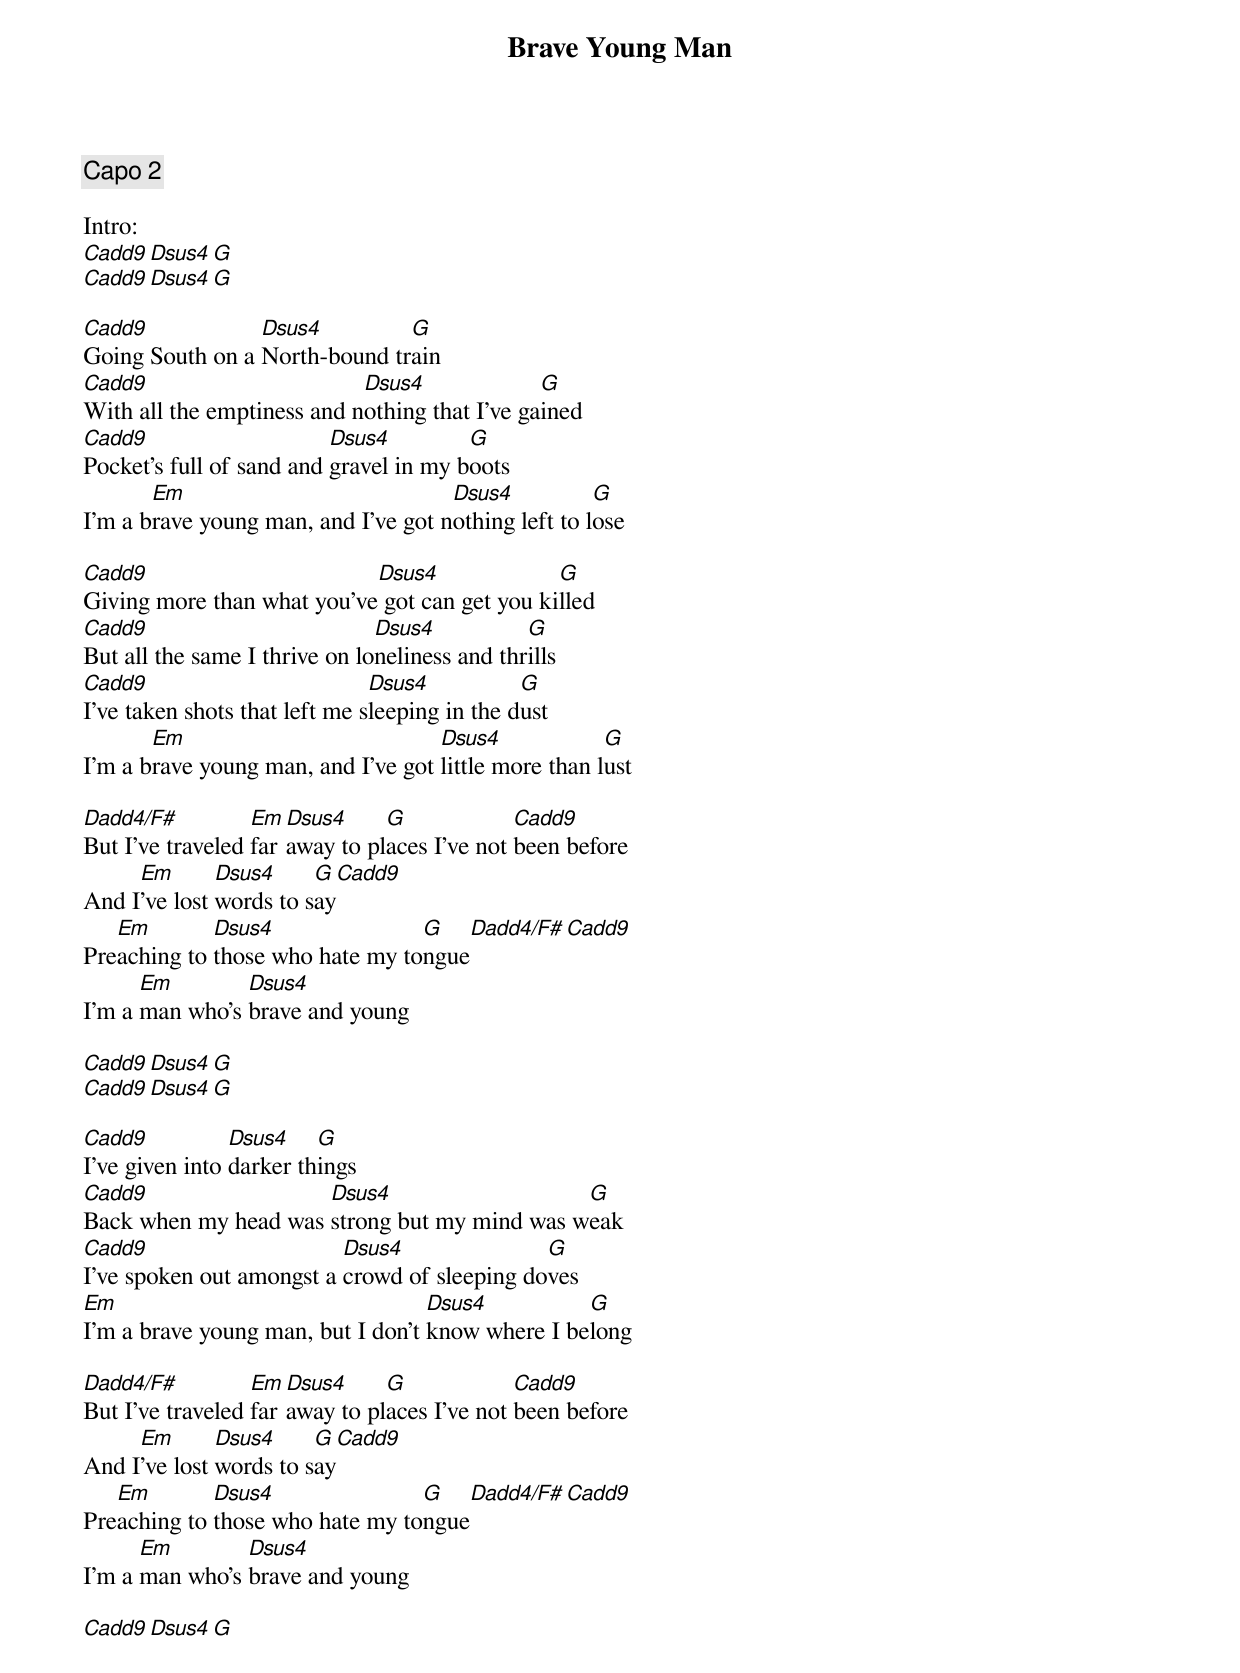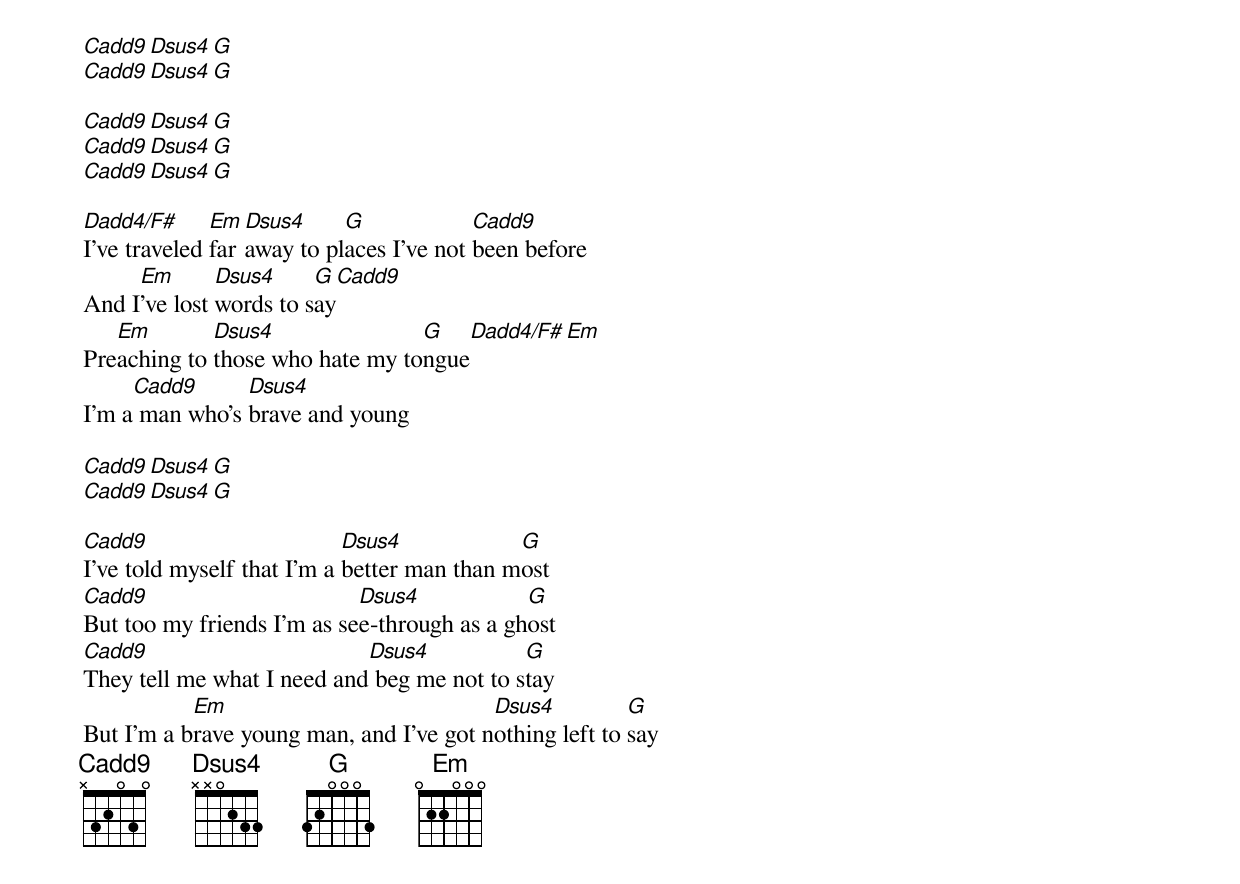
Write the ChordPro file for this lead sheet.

{title:Brave Young Man}
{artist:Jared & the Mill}
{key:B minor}
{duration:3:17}
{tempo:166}
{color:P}

{comment: Capo 2}

Intro:
[Cadd9][Dsus4][G]
[Cadd9][Dsus4][G]

[Cadd9]Going South on a [Dsus4]North-bound tr[G]ain
[Cadd9]With all the emptiness and n[Dsus4]othing that I've ga[G]ined
[Cadd9]Pocket's full of sand and [Dsus4]gravel in my b[G]oots
I'm a b[Em]rave young man, and I've got n[Dsus4]othing left to l[G]ose

[Cadd9]Giving more than what you've[Dsus4] got can get you ki[G]lled
[Cadd9]But all the same I thrive on lo[Dsus4]neliness and thr[G]ills
[Cadd9]I've taken shots that left me s[Dsus4]leeping in the d[G]ust
I'm a b[Em]rave young man, and I've got [Dsus4]little more than l[G]ust

[Dadd4/F#]But I've traveled [Em]far [Dsus4]away to pl[G]aces I've not [Cadd9]been before
And I[Em]'ve lost [Dsus4]words to s[G]ay[Cadd9]
Pre[Em]aching to [Dsus4]those who hate my to[G]ngue[Dadd4/F#][Cadd9]
I'm a [Em]man who's [Dsus4]brave and young

[Cadd9][Dsus4][G]
[Cadd9][Dsus4][G]

[Cadd9]I've given into [Dsus4]darker th[G]ings
[Cadd9]Back when my head was [Dsus4]strong but my mind was w[G]eak
[Cadd9]I've spoken out amongst a [Dsus4]crowd of sleeping do[G]ves
[Em]I'm a brave young man, but I don't [Dsus4]know where I be[G]long

[Dadd4/F#]But I've traveled [Em]far [Dsus4]away to pl[G]aces I've not [Cadd9]been before
And I[Em]'ve lost [Dsus4]words to s[G]ay[Cadd9]
Pre[Em]aching to [Dsus4]those who hate my to[G]ngue[Dadd4/F#][Cadd9]
I'm a [Em]man who's [Dsus4]brave and young

[Cadd9][Dsus4][G]
[Cadd9][Dsus4][G]
[Cadd9][Dsus4][G]

[Cadd9][Dsus4][G]
[Cadd9][Dsus4][G]
[Cadd9][Dsus4][G]

[Dadd4/F#]I've traveled [Em]far [Dsus4]away to pl[G]aces I've not [Cadd9]been before
And I[Em]'ve lost [Dsus4]words to s[G]ay[Cadd9]
Pre[Em]aching to [Dsus4]those who hate my to[G]ngue[Dadd4/F#][Em]
I'm a[Cadd9] man who's [Dsus4]brave and young

[Cadd9][Dsus4][G]
[Cadd9][Dsus4][G]

[Cadd9]I've told myself that I'm a [Dsus4]better man than m[G]ost
[Cadd9]But too my friends I'm as se[Dsus4]e-through as a gh[G]ost
[Cadd9]They tell me what I need and[Dsus4] beg me not to s[G]tay
But I'm a b[Em]rave young man, and I've got n[Dsus4]othing left to [G]say
